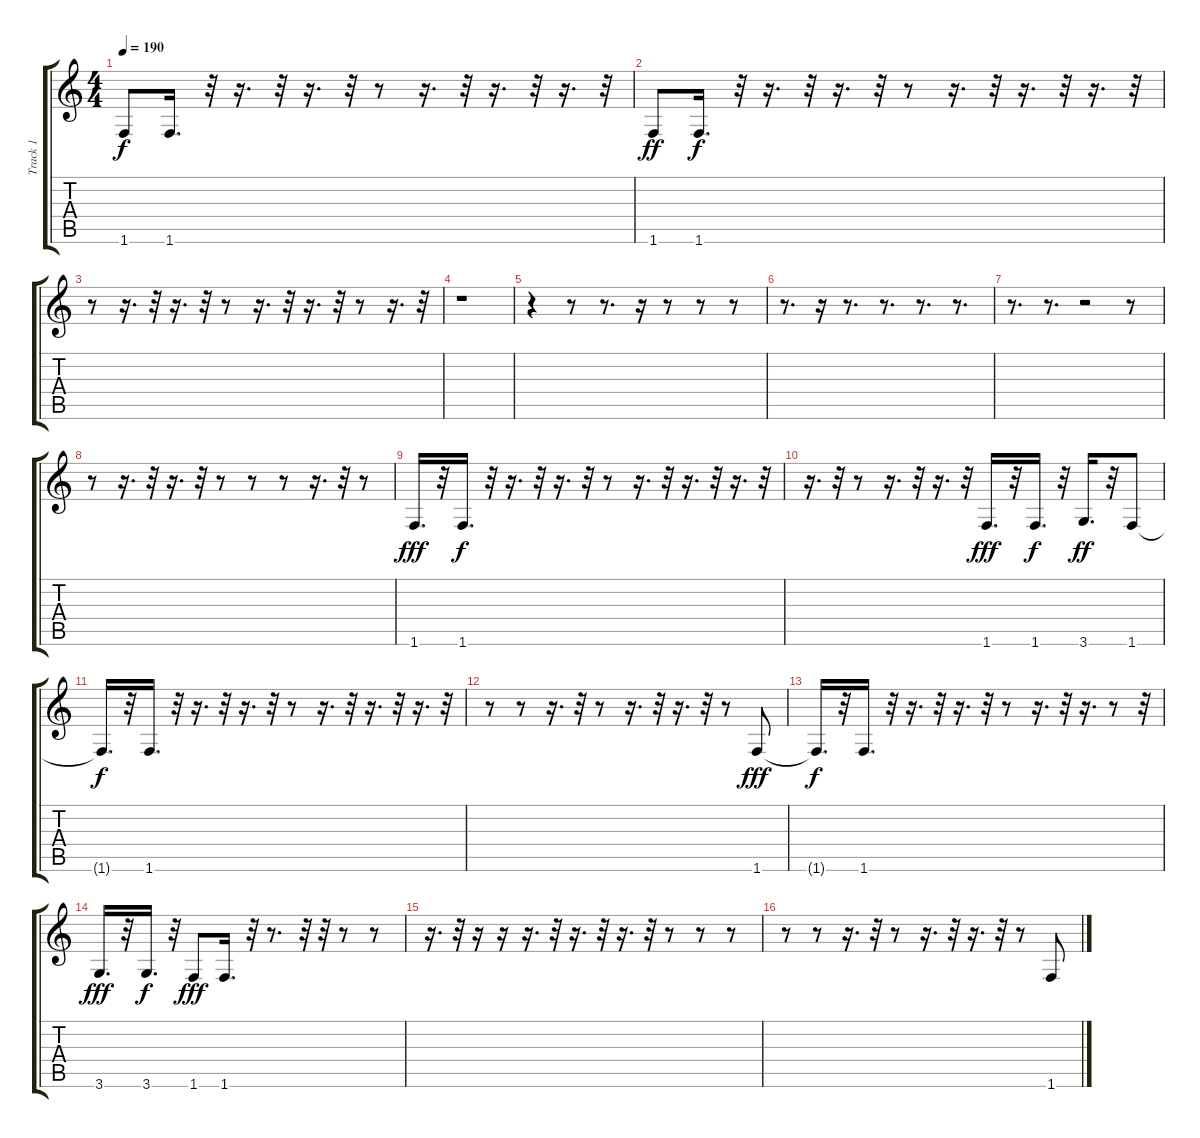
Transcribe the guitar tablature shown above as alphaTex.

\track ("Track 1" "Track 1") {instrument fretlessbass}
\staff {score tabs}
\tuning (E4 B3 G3 D3 A2 E2) {hide}
\ts (4 4)
\tempo 190
\clef g2
\ks c
1.6.8{dy f} 1.6.16{d} r.32 r.16{d} r.32 r.16{d} r.32 r.8 r.16{d} r.32 r.16{d} r.32 r.16{d} r.32 |
1.6.8{dy ff} 1.6.16{d dy f} r.32 r.16{d} r.32 r.16{d} r.32 r.8 r.16{d} r.32 r.16{d} r.32 r.16{d} r.32 |
r.8 r.16{d} r.32 r.16{d} r.32 r.8 r.16{d} r.32 r.16{d} r.32 r.8 r.16{d} r.32 |
r.1 |
r.4 r.8 r.8{d} r.16 r.8 r.8 r.8 |
r.8{d} r.16 r.8{d} r.8{d} r.8{d} r.8{d} |
r.8{d} r.8{d} r.2 r.8 |
r.8 r.16{d} r.32 r.16{d} r.32 r.8 r.8 r.8 r.16{d} r.32 r.8 |
1.6.16{d dy fff} r.32 1.6.16{d dy f} r.32 r.16{d} r.32 r.16{d} r.32 r.8 r.16{d} r.32 r.16{d} r.32 r.16{d} r.32 |
r.16{d} r.32 r.8 r.16{d} r.32 r.16{d} r.32 1.6.16{d dy fff} r.32 1.6.16{d dy f} r.32 3.6.16{d dy ff} r.32 1.6.8 |
1.6{t}.16{d dy f} r.32 1.6.16{d} r.32 r.16{d} r.32 r.16{d} r.32 r.8 r.16{d} r.32 r.16{d} r.32 r.16{d} r.32 |
r.8 r.8 r.16{d} r.32 r.8 r.16{d} r.32 r.16{d} r.32 r.8 1.6.8{dy fff} |
1.6{t}.16{d dy f} r.32 1.6.16{d} r.32 r.16{d} r.32 r.16{d} r.32 r.8 r.16{d} r.32 r.16{d} r.8 r.32 |
3.6.16{d dy fff} r.32 3.6.16{d dy f} r.32 1.6.8{dy fff} 1.6.16{d} r.32 r.8{d} r.32 r.32 r.8 r.8 |
r.16{d} r.32 r.16 r.16 r.16{d} r.32 r.16{d} r.32 r.16{d} r.32 r.8 r.8 r.8 |
r.8 r.8 r.16{d} r.32 r.8 r.16{d} r.32 r.16{d} r.32 r.8 1.6.8
